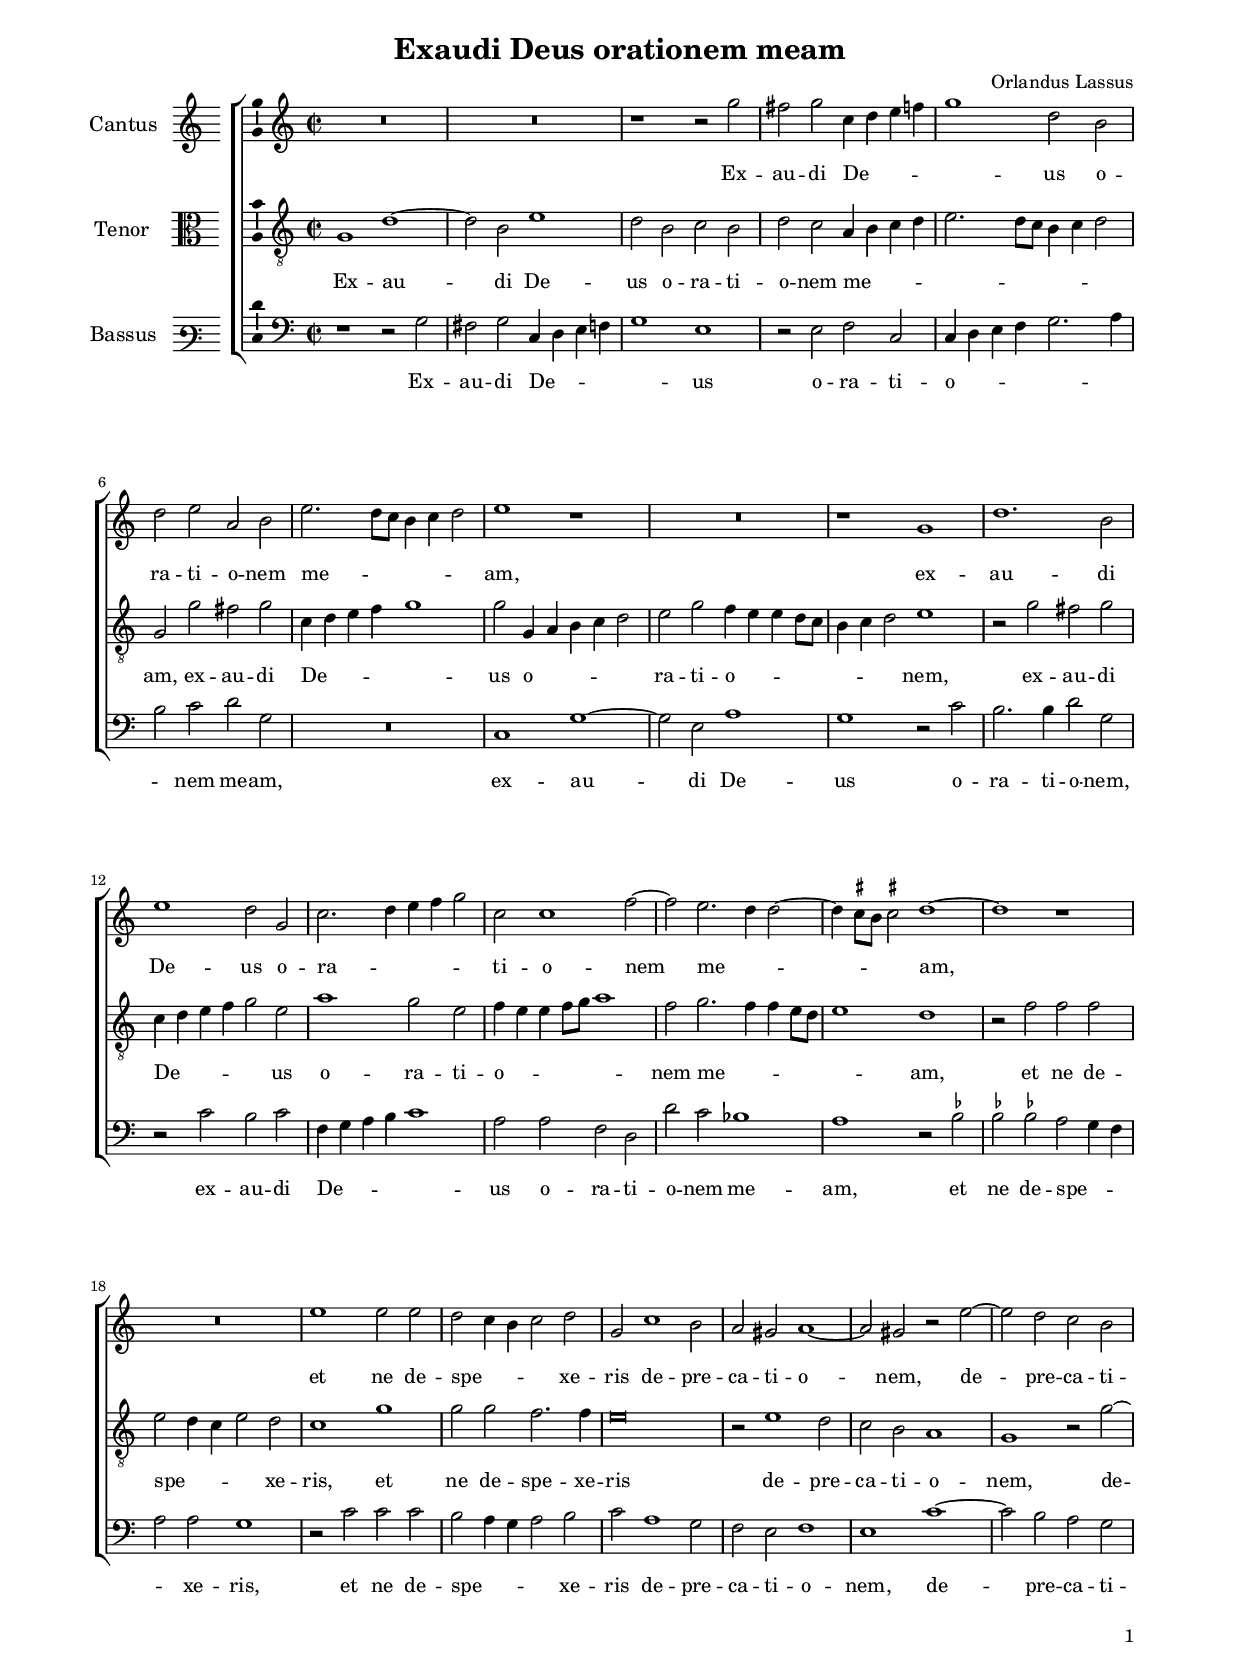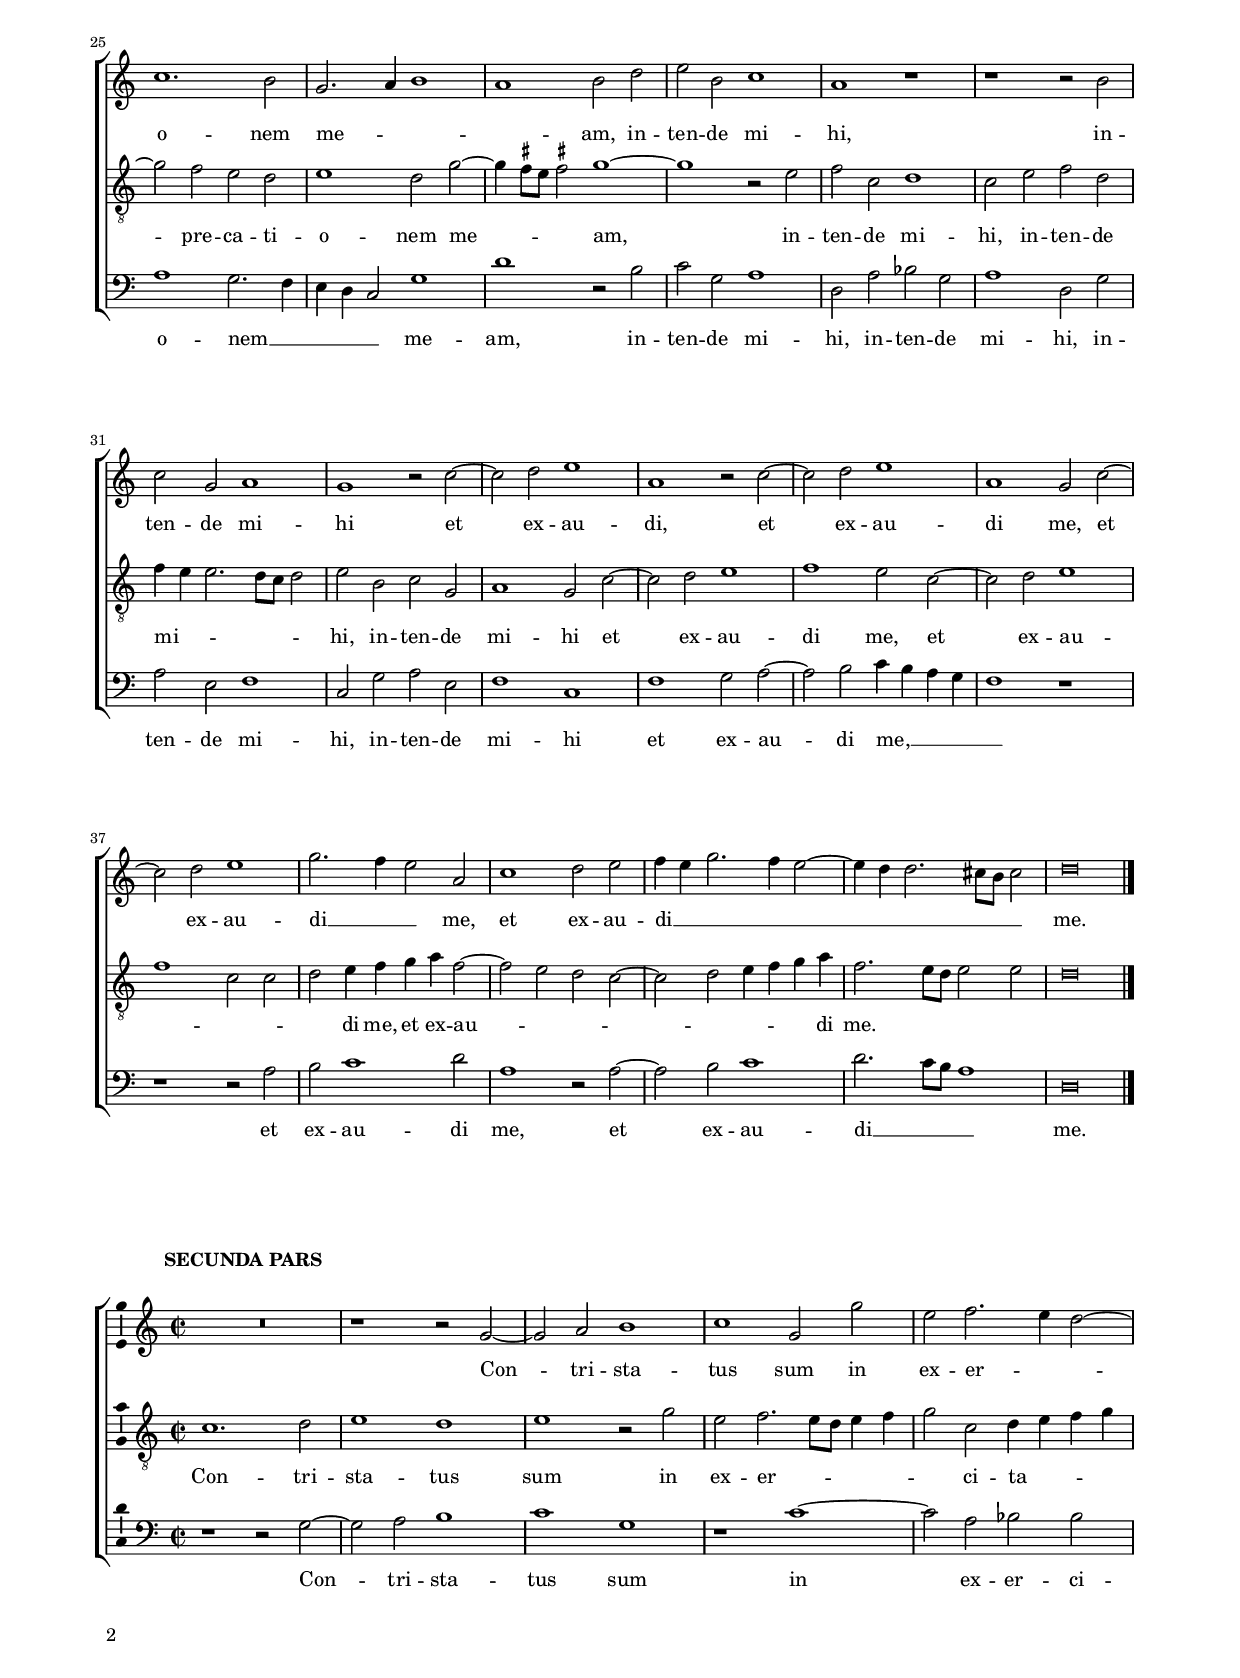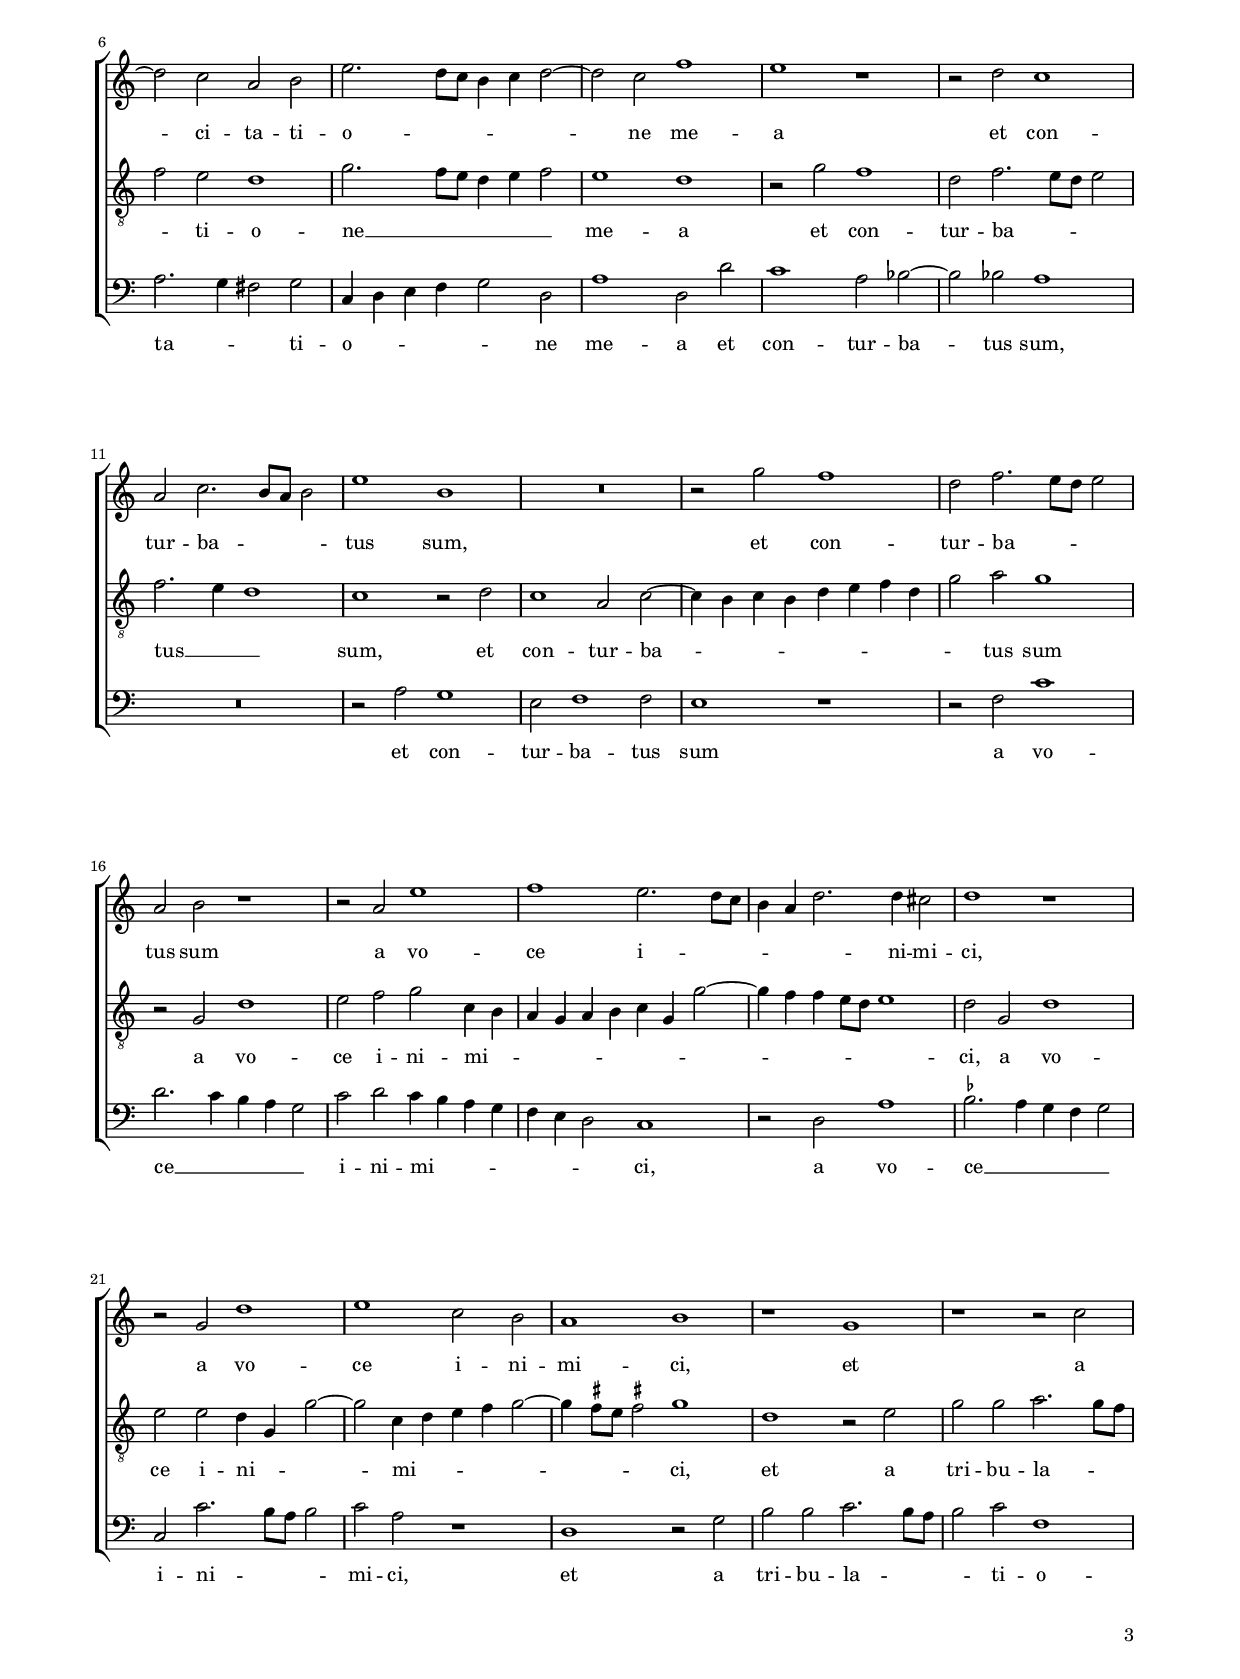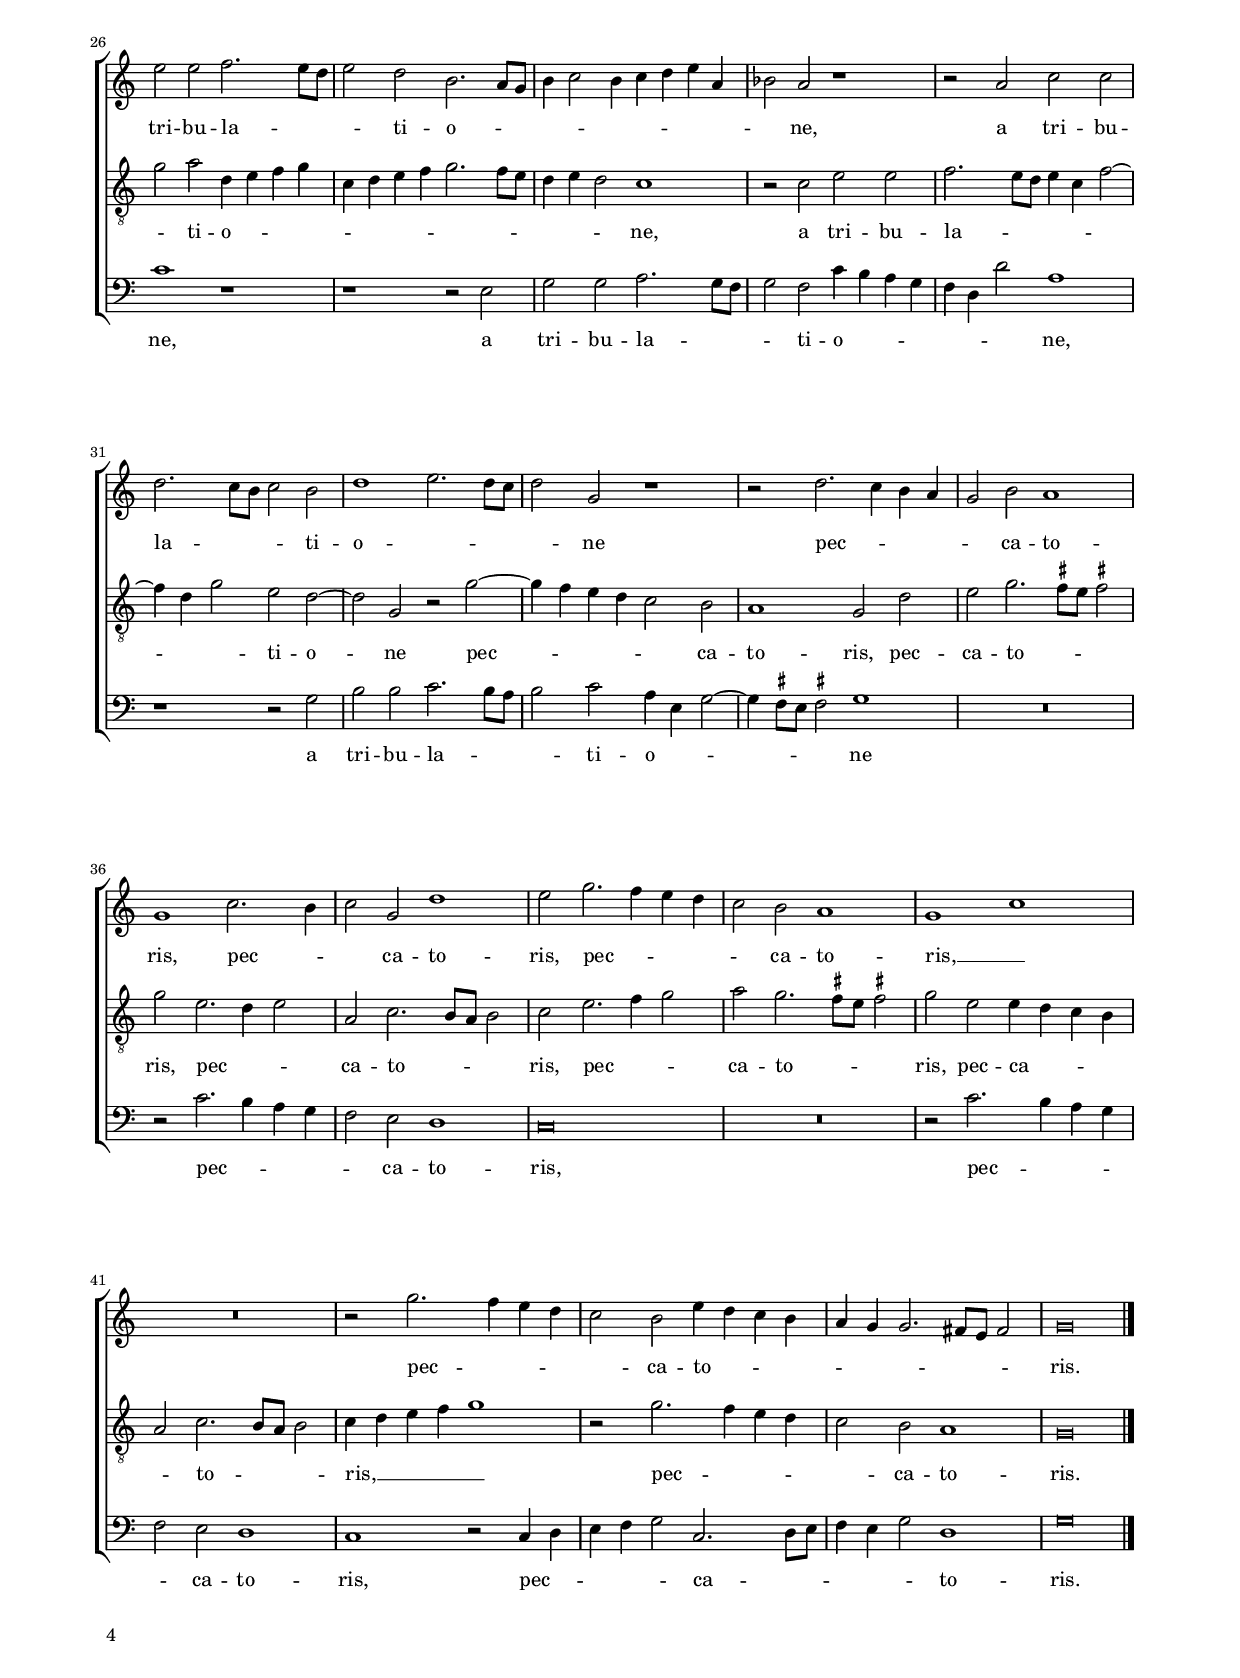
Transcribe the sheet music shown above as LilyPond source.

\header
{
  title="Exaudi Deus orationem meam"
  composer="Orlandus Lassus"
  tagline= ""
}

\version "2.22.1"
\include "deutsch.ly"
#(set-global-staff-size 16)
%#(set-default-paper-size "letter")
#(ly:set-option 'point-and-click #f)

	
global = {
	\key c \major
	\time 2/2 \set Score.measureLength = #(ly:make-moment 2/1)
    \skip 1*2*42 \bar "|."
	}

	ficta = { \once \set suggestAccidentals = ##t }
	
	forget = #(define-music-function (music) (ly:music?) #{
		\accidentalStyle forget
		$music
		\accidentalStyle default
		#})


\paper
	{
	top-margin = 1.5 \cm
	bottom-margin = 0.9 \cm
	left-margin = 1.8 \cm
	right-margin = 1.8 \cm
	ragged-bottom = ##f
	ragged-last-bottom = ##t
	print-page-number = ##f
	system-system-spacing = #'((basic-distance . 20) (minimum-distance . 14) (padding . 8) (strechability . 150))
    oddFooterMarkup=\markup   \fill-line { "" \fromproperty #'page:page-number-string }
    evenFooterMarkup=\markup  \fill-line { \fromproperty #'page:page-number-string "" }
    last-bottom-spacing = #'((basic-distance . 11) (minimum-distance . 7) (padding . 4))
%	systems-per-page = 3
%	min-systems-per-page = 3
	}


incipitcantus = \markup { \score {
	{
	\set Staff.instrumentName = \markup { \fontsize #1 "Cantus" }
	\key c \major
	\clef violin
	s4 \bar ""
	}
	\layout  {
	raggedright = ##t
	indent = 1.6 \cm
	line-width = 2.4\cm
	\context { \Staff \remove Time_signature_engraver }
	\override Staff.Clef.Y-extent = #'(0 . 0)
	}} \hspace #1 }


incipittenor = \markup { \score {
	{
	\set Staff.instrumentName = \markup { \fontsize #1 "Tenor" }
	\key c \major
	\clef alto
	s4 \bar ""
	}
	\layout  {
	raggedright = ##t
	indent = 1.6 \cm
	line-width = 2.4\cm
	\context { \Staff \remove Time_signature_engraver }
	\override Staff.Clef.Y-extent = #'(0 . 0)
	}} \hspace #1 }


incipitbassus = \markup { \score {
	{
	\set Staff.instrumentName = \markup { \fontsize #1 "Bassus" }
	\key c \major
	\clef varbaritone
	s4 \bar ""
	}
	\layout  {
	raggedright = ##t
	indent = 1.6 \cm
	line-width = 2.4\cm
	\context { \Staff \remove Time_signature_engraver }
	\override Staff.Clef.Y-extent = #'(0 . 0)
	}} \hspace #1 }


cantus =  \relative c''
	{
	R\breve
	R\breve
	r1 r2 g'
	fis2 g c,4 d e f
%5
	g1 d2 h |
	d2 e a, h
	e2. d8 c h4 c d2
	e1 r
	R\breve
%10
	r1 g, |
	d'1. h2
	e1 d2 g,
	c2. d4 e f g2
	c,2 c1 f2~
%15
	f2 e2. d4 d2~ | 
	d4 \ficta cis8 h \ficta cis!2 d1~
	d1 r
	R\breve
	e1 e2 e
%20
	d2 c4 h c2 d |
	g,2 c1 h2
	a2 gis a1~
	a2 gis r e'~
	e2 d c h
%25
	c1. h2 |
	g2. a4 h1
	a1 h2 d
	e2 h c1
	a1 r
%30
	r1 r2 h |
	c2 g a1
	g1 r2 c~
	c2 d e1
	a,1 r2 c~
%35
	c2 d e1 |
	a,1 g2 c~
	c2 d e1
	g2. f4 e2 a,
	c1 d2 e
%40
	f4 e g2. f4 e2~ |
	e4 d d2. cis8 h cis2
	d\breve |
	}


tenor =  \relative c'
	{
	g1 d'~
	d2 h e1
	d2 h c h
	d2 c a4 h c d
%5
	e2. d8 c h4 c d2 |
	g,2 g' fis g
	c,4 d e f g1
	g2 g,4 a h c d2
	e2 g f4 e e d8 c
%10
	h4 c d2 e1 |
	r2 g fis g
	c,4 d e f g2 e
	a1 g2 e
	f4 e e f8 g a1
%15
	f2 g2. f4 f e8 d |
	e1 d
	r2 f f f
	e2 d4 c e2 d
	c1 g'
%20
	g2 g f2. f4 |
	e\breve
	r2 e1 d2
	c2 h a1
	g1 r2 g'~
%25
	g2 f e d |
	e1 d2 g~
	g4 \ficta fis8 e \ficta fis!2 g1~
	g1 r2 e
	f2 c d1
%30
	c2 e f d |
	f4 e e2. d8 c d2
	e2 h c g
	a1 g2 c~
	c2 d e1
%35
	f1 e2 c~ |
	c2 d e1
	f1 c2 c
	d2 e4 f g a f2~
	f2 e d c~
%40
	c2 d e4 f g a |
	f2. e8 d e2 e
	d\breve |
	}


bassus  =  \relative c
	{
	r1 r2 g'
	fis2 g c,4 d e f
	g1 e
	r2 e f c
%5
	c4 d e f g2. a4 |
	h2 c d g,
	R\breve
	c,1 g'~
	g2 e a1
%10
	g1 r2 c |
	h2. h4 d2 g,
	r2 c h c
	f,4 g a h c1
	a2 a f d
%15
	d'2 c b1 |
	a1 r2 \ficta b
	\ficta b2 \ficta b! a g4 f
	a2 a g1
	r2 c c c
%20
	h2 a4 g a2 h |
	c2 a1 g2
	f2 e f1
	e1 c'~
	c2 h a g
%25
	a1 g2. f4 |
	e4 d c2 g'1
	d'1 r2 h
	c2 g a1
	d,2 a' b g
%30
	a1 d,2 g |
	a2 e f1
	c2 g' a e
	f1 c
	f1 g2 a~
%35
	a2 h c4 h a g |
	f1 r
	r1 r2 a
	h2 c1 d2
	a1 r2 a~
%40
	a2 h c1 |
	d2. c8 h a1
	d,\breve |
	}

lyricscantus = \lyricmode {
	Ex -- au -- di De -- _ _ _ _ us o -- ra -- ti -- o -- nem me -- _ _ _ _ _ am,
    ex -- au -- di De -- us o -- ra -- _ _ _ _ ti -- o -- nem me -- _ _ _ _ _ am,
    et ne de -- spe -- _ _ _ xe -- ris de -- pre -- ca -- ti -- o -- nem,
    de -- pre -- ca -- ti -- o -- nem me -- _ _ _ am,
    in -- ten -- de mi -- hi,
    in -- ten -- de mi -- hi
    et ex -- au -- di,
    et ex -- au -- di me,
    et ex -- au -- di __ _ _ me,
    et ex -- au -- di __ _ _ _ _ _ _ _ _ _ me.
	}


lyricstenor = \lyricmode {
	Ex -- au -- di De -- us o -- ra -- ti -- o -- nem me -- _ _ _ _ _ _ _ _ _ am,
    ex -- au -- di De -- _ _ _ _ us o -- _ _ _ _ ra -- ti -- o -- _ _ _ _ _ _ _ nem,
    ex -- au -- di De -- _ _ _ _ us o -- ra -- ti -- o -- _ _ _ _ _ nem me -- _ _ _ _ _ am,
    et ne de -- spe -- _ _ _ xe -- ris,
    et ne de -- spe -- xe -- ris de -- pre -- ca -- ti -- o -- nem,
    de -- pre -- ca -- ti -- o -- nem me -- _ _ _ am,
    in -- ten -- de mi -- hi,
    in -- ten -- de mi -- _ _ _ _ _ hi,
    in -- ten -- de mi -- hi
    et ex -- au -- di me,
    et ex -- au -- _ _ _ _ di me,
    et ex -- au -- _ _ _ _ _ _ _ di me.
	}


lyricsbassus = \lyricmode {
	Ex -- au -- di De -- _ _ _ _ us o -- ra -- ti -- o -- _ _ _ _ _ _ nem me -- am,
    ex -- au -- di De -- us o -- ra -- ti -- o -- nem,
    ex -- au -- di De -- _ _ _ _ us o -- ra -- ti -- o -- nem me -- am,
    et ne de -- spe -- _ _ _ xe -- ris,
    et ne de -- spe -- _ _ _ xe -- ris de -- pre -- ca -- ti -- o -- nem,
    de -- pre -- ca -- ti -- o -- nem __ _ _ _ _ me -- am,
    in -- ten -- de mi -- hi,
    in -- ten -- de mi -- hi,
    in -- ten -- de mi -- hi,
    in -- ten -- de mi -- hi
    et ex -- au -- di me, __ _ _ _ _
    et ex -- au -- di me,
    et ex -- au -- di __ _ _ _ me.
	}


\score
{  
	% \transpose {
	\new ChoirStaff \with { \override StaffGrouper.staff-staff-spacing.basic-distance = #12 }
	<<

	\new Staff << \global
	\new Voice="v1" {
		\set Staff.instrumentName=\incipitcantus
		\set Staff.midiInstrument = "reed organ"
		\clef "treble"
		\cantus }
	\new Lyrics \lyricsto "v1" {\lyricscantus }
	>>


	\new Staff << \global
	\new Voice="v3" {
		\set Staff.instrumentName=\incipittenor
		\set Staff.midiInstrument = "reed organ"
		\clef "G_8"
		\tenor }
	\new Lyrics \lyricsto "v3" {\lyricstenor }
	>>


	\new Staff << \global
	\new Voice="v4" {
		\set Staff.instrumentName=\incipitbassus
		\set Staff.midiInstrument = "reed organ"
		\clef "bass" 
		\bassus }
	\new Lyrics \lyricsto "v4" {\lyricsbassus}
	>>

	>>
	% } % transpose

	\layout
	{
	indent = 2.3 \cm
	\context { \Lyrics \override VerticalAxisGroup.nonstaff-relatedstaff-spacing.padding = #2 }
%	\context { \Lyrics \override LyricText.font-size = #1 }
	\context { \Staff \override TimeSignature.break-visibility = #end-of-line-invisible }
    \context { \Staff \consists "Ambitus_engraver" }
	\context { \Score \override BarNumber.padding = #2 }
	\context { \Voice \override NoteHead.style = #'baroque }
	}


\midi
	{
    	\tempo 2 = 90
	}
	
}


%%%%%%%%%%%%%%%%%%  SECUNDA PARS %%%%%%%%%%%%%%%%%%%%


global = {
	\key c \major
	\time 2/2 \set Score.measureLength = #(ly:make-moment 2/1)
    \skip 1*2*45 \bar "|."
	}
    

cantus =  \relative c''
	{
	R\breve
	r1 r2 g~
	g2 a h1
	c1 g2 g'
%5
	e2 f2. e4 d2~ |
	d2 c a h
	e2. d8 c h4 c d2~
	d2 c f1
	e1 r
%10
	r2 d c1 |
	a2 c2. h8 a h2
	e1 h
	R\breve
	r2 g' f1
%15
	d2 f2. e8 d e2 |
	a,2 h r1
	r2 a e'1
	f1 e2. d8 c
	h4 a d2. d4 cis2
%20
	d1 r |
	r2 g, d'1
	e1 c2 h
	a1 h
	r1 g
%25
	r1 r2 c |
	e2 e f2. e8 d
	e2 d h2. a8 g
	h4 c2 h4 c4 d e a,
	b2 a r1
%30
	r2 a c c |
	d2. c8 h c2 h
	d1 e2. d8 c
	d2 g, r1
	r2 d'2. c4 h a
%35
	g2 h a1 |
	g1 c2. h4
	c2 g d'1
	e2 g2. f4 e d
	c2 h a1
%40
	g1 c |
	R\breve
	r2 g'2. f4 e d
	c2 h e4 d c h
	a4 g g2. fis8 e fis2
%45
	g\breve |
	}


tenor =  \relative c'
	{
	c1. d2
	e1 d
	e1 r2 g
	e2 f2. e8 d e4 f
%5
	g2 c, d4 e f g |
	f2 e d1
	g2. f8 e d4 e f2
	e1 d
	r2 g f1
%10
	d2 f2. e8 d e2 |
	f2. e4 d1
	c1 r2 d
	c1 a2 c~
	c4 h c h d e f d
%15
	g2 a g1 |
	r2 g, d'1
	e2 f g c,4 h
	a4 g a h c4 g g'2~
	g4 f f e8 d e1
%20
	d2 g, d'1 |
	e2 e d4 g, g'2~
	g2 c,4 d e f g2~
	g4 \ficta fis8 e \ficta fis!2 g1
	d1 r2 e
%25
	g2 g a2. g8 f |
	g2 a d,4 e f g
	c,4 d e f g2. f8 e
	d4 e d2 c1
	r2 c e e
%30
	f2. e8 d e4 c f2~ |
	f4 d g2 e d~
	d2 g, r g'~
	g4 f e d c2 h
	a1 g2 d'
%35
	e2 g2. \ficta fis8 e \ficta fis!2 |
	g2 e2. d4 e2
	a,2 c2. h8 a h2
	c2 e2. f4 g2
	a2 g2. \ficta fis8 e \ficta fis!2
%40
	g2 e e4 d c h |
	a2 c2. h8 a h2
	c4 d e f g1
	r2 g2. f4 e d
	c2 h a1
%45
	g\breve |	
	}


bassus  =  \relative c
	{
	r1 r2 g'~
	g2 a h1
	c1 g
	r1 c~
%5
	c2 a b b |
	a2. g4 fis2 g
	c,4 d e f g2 d
	a'1 d,2 d'
	c1 a2 b~
%10
	b2 b a1 |
	R\breve
	r2 a g1
	e2 f1 f2
	e1 r
%15
	r2 f c'1 |
	d2. c4 h a g2
	c2 d c4 h a g
	f4 e d2 c1
	r2 d a'1
%20
	\ficta b2. a4 g f g2 |
	c,2 c'2. h8 a h2
	c2 a r1
	d,1 r2 g
	h2 h c2. h8 a
%25
	h2 c f,1 |
	c'1 r
	r1 r2 e,
	g2 g a2. g8 f
	g2 f c'4 h a g
%30
	f4 d d'2 a1 |
	r1 r2 g
	h2 h c2. h8 a
	h2 c a4 e g2~
	g4 \ficta fis8 e \ficta fis!2 g1
%35
	R\breve |
	r2 c2. h4 a g
	f2 e d1
	c\breve
	R\breve
%40
	r2 c'2. h4 a g |
	f2 e d1
	c1 r2 c4 d
	e4 f g2 c,2. d8 e
	f4 e g2 d1
%45
	g\breve |
	}

lyricscantus = \lyricmode {
	Con -- tri -- sta -- tus sum in ex -- er -- _ _ ci -- ta -- ti -- o -- _ _ _ _ _ ne me -- a
    et con -- tur -- ba -- _ _ _ tus sum,
    et con -- tur -- ba -- _ _ _ tus sum
    a vo -- ce i -- _ _ _ _ _ ni -- mi -- ci,
    a vo -- ce i -- ni -- mi -- ci,
    et a tri -- bu -- la -- _ _ _ ti -- o -- _ _ _ _ _ _ _ _ _ _ ne,
    a tri -- bu -- la -- _ _ _ ti -- o -- _ _ _ _ ne pec -- _ _ _ _ ca -- to -- ris,
    pec -- _ _ ca -- to -- ris,
    pec -- _ _ _ _ ca -- to -- ris, __ _
    pec -- _ _ _ _ ca -- to -- _ _ _ _ _ _ _ _ _ ris.
    }


lyricstenor = \lyricmode {
	Con -- tri -- sta -- tus sum in ex -- er -- _ _ _ _ _ ci -- ta -- _ _ _ _ ti -- o -- ne __ _ _ _ _ _ me -- a
    et con -- tur -- ba -- _ _ _ tus __ _ _ sum,
    et con -- tur -- ba -- _ _ _ _ _ _ _ _ tus sum
    a vo -- ce i -- ni -- mi -- _ _ _ _ _ _ _ _ _ _ _ _ _ ci,
    a vo -- ce i -- ni -- _ _ mi -- _ _ _ _ _ _ _ ci,
    et a tri -- bu -- la -- _ _ _ ti -- o -- _ _ _ _ _ _ _ _ _ _ _ _ _ ne,
    a tri -- bu -- la -- _ _ _ _ _ _ _ ti -- o -- ne pec -- _ _ _ _ ca -- to -- ris,
    pec -- ca -- to -- _ _ _ ris,
    pec -- _ _ ca -- to -- _ _ _ ris,
    pec -- _ _ ca -- to -- _ _ _ ris,
    pec -- ca -- _ _ _ _ to -- _ _ _ ris, __ _ _ _ _
    pec -- _ _ _ _ ca -- to -- ris.
	}


lyricsbassus = \lyricmode {
	Con -- tri -- sta -- tus sum in ex -- er -- ci -- ta -- _ _ ti -- o -- _ _ _ _ ne me -- a
    et con -- tur -- ba -- tus sum,
    et con -- tur -- ba -- tus sum
    a vo -- ce __ _ _ _ _ i -- ni -- mi -- _ _ _ _ _ _ ci,
    a vo -- ce __ _ _ _ _ i -- ni -- _ _ _ mi -- ci,
    et a tri -- bu -- la -- _ _ _ ti -- o -- ne,
    a tri -- bu -- la -- _ _ _ ti -- o -- _ _ _ _ _ _ ne,
    a tri -- bu -- la -- _ _ _ ti -- o -- _ _ _ _ _ ne pec -- _ _ _ _ ca -- to -- ris,
    pec -- _ _ _ _ ca -- to -- ris,
    pec -- _ _ _ _ ca -- _ _ _ _ _ to -- ris.
	}


\score
{  
	% \transpose {
	\new ChoirStaff \with { \override StaffGrouper.staff-staff-spacing.basic-distance = #12 }
	<<

	\new Staff << \global
	\new Voice="v1" {
        %\set Staff.instrumentName="Cantus"
		\set Staff.midiInstrument = "reed organ"
		\clef "treble"
		\cantus }
	\new Lyrics \lyricsto "v1" {\lyricscantus }
	>>


	\new Staff << \global
	\new Voice="v3" {
        %\set Staff.instrumentName="Tenor"
		\set Staff.midiInstrument = "reed organ"
		\clef "G_8"
		\tenor }
	\new Lyrics \lyricsto "v3" {\lyricstenor }
	>>


	\new Staff << \global
	\new Voice="v4" {
        %\set Staff.instrumentName="Bassus"
		\set Staff.midiInstrument = "reed organ"
		\clef "bass" 
		\bassus }
	\new Lyrics \lyricsto "v4" {\lyricsbassus}
	>>

	>>
	% } % transpose

	\layout
	{
	indent = 0 \cm
	\context { \Lyrics \override VerticalAxisGroup.nonstaff-relatedstaff-spacing.padding = #2 }
%	\context { \Lyrics \override LyricText.font-size = #1 }
	\context { \Staff \override TimeSignature.break-visibility = #end-of-line-invisible }
    \context { \Staff \consists "Ambitus_engraver" }
	\context { \Score \override BarNumber.padding = #2 }
	\context { \Voice \override NoteHead.style = #'baroque }
	}
    
    \header { piece = \markup { \raise #2 \hspace # 7 \bold "SECUNDA PARS"} }


\midi
	{
    	\tempo 2 = 90
	}
	
}




% EOF
